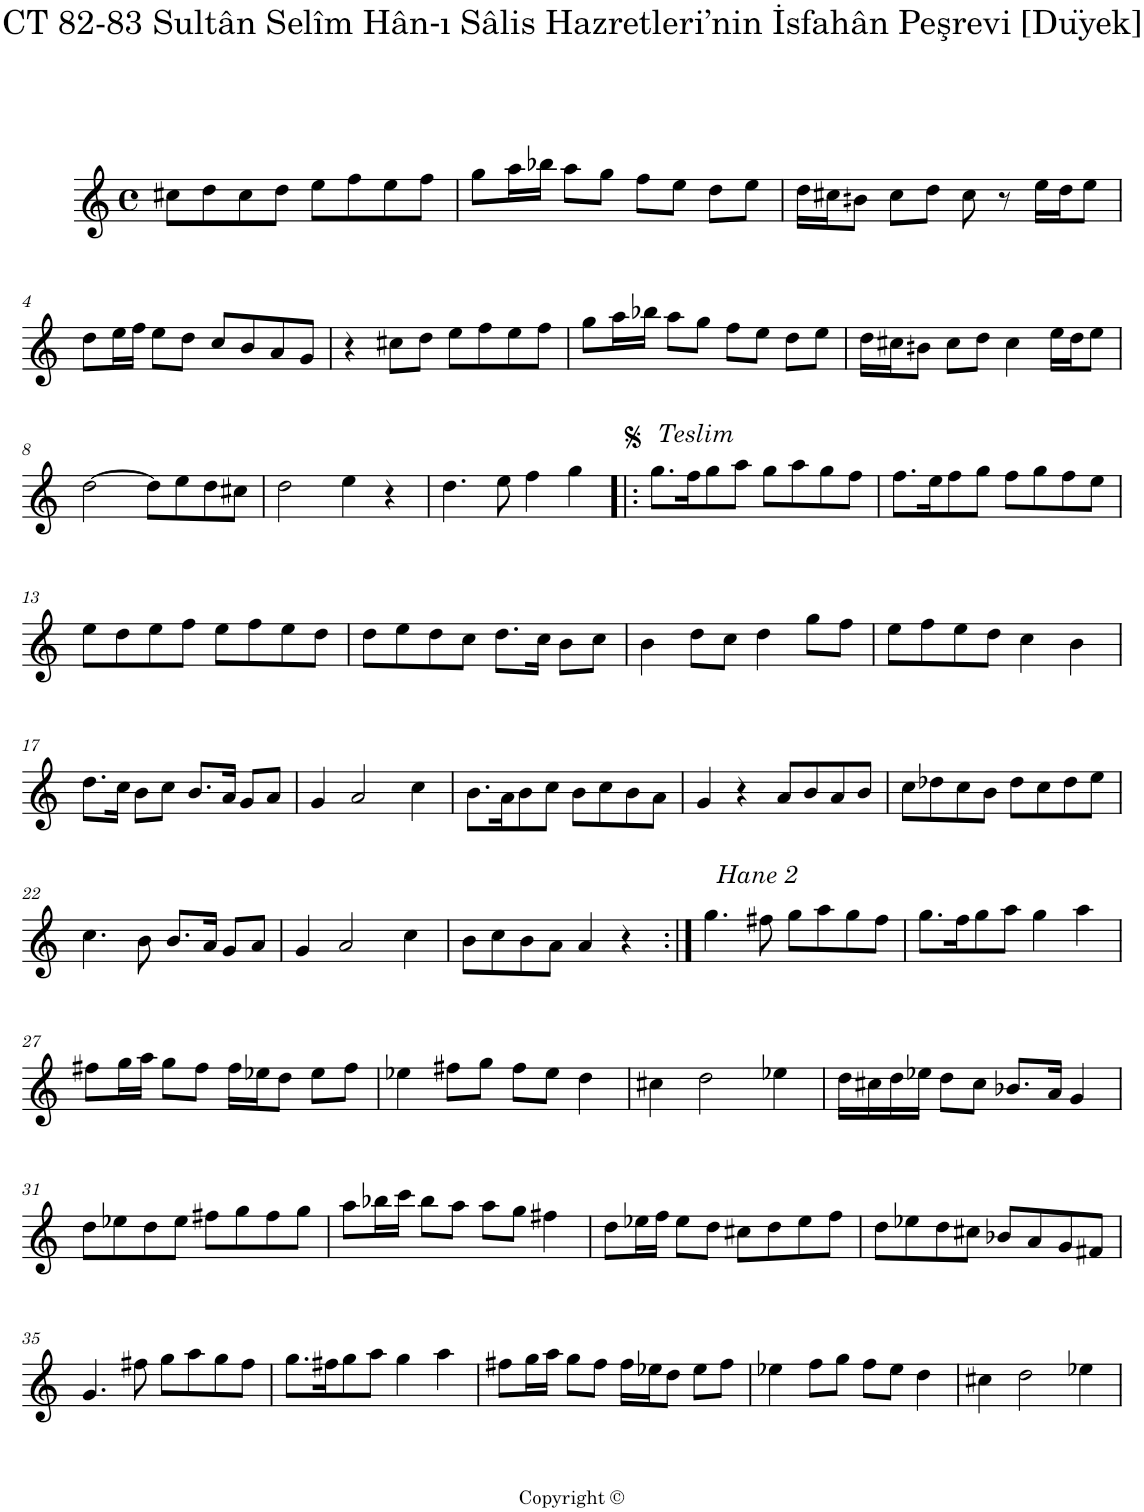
**kern
*part1
*staff1
*I"Piano
*I'Pno
*clefG2
*k[]
*M4/4
*met(c)
=1
8cc#X\L
8dd\
8cc#\
8dd\J
8ee\L
8ff\
8ee\
8ff\J
=2
8gg\L
16aa\L
16bb-X\JJ
8aa\L
8gg\J
8ff\L
8ee\J
8dd\L
8ee\J
=3
16dd\LL
16cc#X\J
8bn\J
8cc#\L
8dd\J
8cc#\
8r
16ee\LL
16dd\J
8ee\J
!!LO:LB:g=z
=4
8dd\L
16ee\L
16ff\JJ
8ee\L
8dd\J
8cc/L
8b/
8a/
8g/J
=5
4r
8cc#X\L
8dd\J
8ee\L
8ff\
8ee\
8ff\J
=6
8gg\L
16aa\L
16bb-X\JJ
8aa\L
8gg\J
8ff\L
8ee\J
8dd\L
8ee\J
=7
16dd\LL
16cc#X\J
8bn\J
8cc#\L
8dd\J
4cc#\
16ee\LL
16dd\J
8ee\J
!!LO:LB:g=z
=8
[2dd\
8dd\L]
8ee\
8dd\
8cc#X\J
=9
2dd\
4ee\
4r
=10
4.dd\
8ee\
4ff\
4gg\
=11!|:
!LO:TX:a:i:t=Teslim
8.gg\L
16ff\K
8gg\
8aa\J
8gg\L
8aa\
8gg\
8ff\J
=12
8.ff\L
16ee\K
8ff\
8gg\J
8ff\L
8gg\
8ff\
8ee\J
!!LO:LB:g=z
=13
8ee\L
8dd\
8ee\
8ff\J
8ee\L
8ff\
8ee\
8dd\J
=14
8dd\L
8ee\
8dd\
8cc\J
8.dd\L
16cc\Jk
8b\L
8cc\J
=15
4b\
8dd\L
8cc\J
4dd\
8gg\L
8ff\J
=16
8ee\L
8ff\
8ee\
8dd\J
4cc\
4b\
!!LO:LB:g=z
=17
8.dd\L
16cc\Jk
8b\L
8cc\J
8.b/L
16a/Jk
8g/L
8a/J
=18
4g/
2a/
4cc\
=19
8.b\L
16a\K
8b\
8cc\J
8b\L
8cc\
8b\
8a\J
=20
4g/
4r
8a/L
8b/
8a/
8b/J
=21
8cc\L
8dd-X\
8cc\
8b\J
8dd-\L
8cc\
8dd-\
8ee\J
!!LO:LB:g=z
=22
4.cc\
8b\
8.b/L
16a/Jk
8g/L
8a/J
=23
4g/
2a/
4cc\
=24
8b\L
8cc\
8b\
8a\J
4a/
4r
=25:|!
!LO:TX:a:i:t=Hane 2
4.gg\
8ff#X\
8gg\L
8aa\
8gg\
8ff#\J
=26
8.gg\L
16ff\K
8gg\
8aa\J
4gg\
4aa\
!!LO:LB:g=z
=27
8ff#X\L
16gg\L
16aa\JJ
8gg\L
8ff#\J
16ff#\LL
16ee-X\J
8dd\J
8ee-\L
8ff#\J
=28
4ee-X\
8ff#X\L
8gg\J
8ff#\L
8ee-\J
4dd\
=29
4cc#X\
2dd\
4ee-X\
=30
16dd\LL
16cc#X\
16dd\
16ee-X\JJ
8dd\L
8cc#\J
8.b-X/L
16a/Jk
4g/
!!LO:LB:g=z
=31
8dd\L
8ee-X\
8dd\
8ee-\J
8ff#X\L
8gg\
8ff#\
8gg\J
=32
8aa\L
16bb-X\L
16ccc\JJ
8bb-\L
8aa\J
8aa\L
8gg\J
4ff#X\
=33
8dd\L
16ee-X\L
16ff\JJ
8ee-\L
8dd\J
8cc#X\L
8dd\
8ee-\
8ff\J
=34
8dd\L
8ee-X\
8dd\
8cc#X\J
8b-X/L
8a/
8g/
8f#X/J
!!LO:LB:g=z
=35
4.g/
8ff#X\
8gg\L
8aa\
8gg\
8ff#\J
=36
8.gg\L
16ff#X\K
8gg\
8aa\J
4gg\
4aa\
=37
8ff#X\L
16gg\L
16aa\JJ
8gg\L
8ff#\J
16ff#\LL
16ee-X\J
8dd\J
8ee-\L
8ff#\J
=38
4ee-X\
8ff\L
8gg\J
8ff\L
8ee-\J
4dd\
=39
4cc#X\
2dd\
4ee-X\
=
*-
